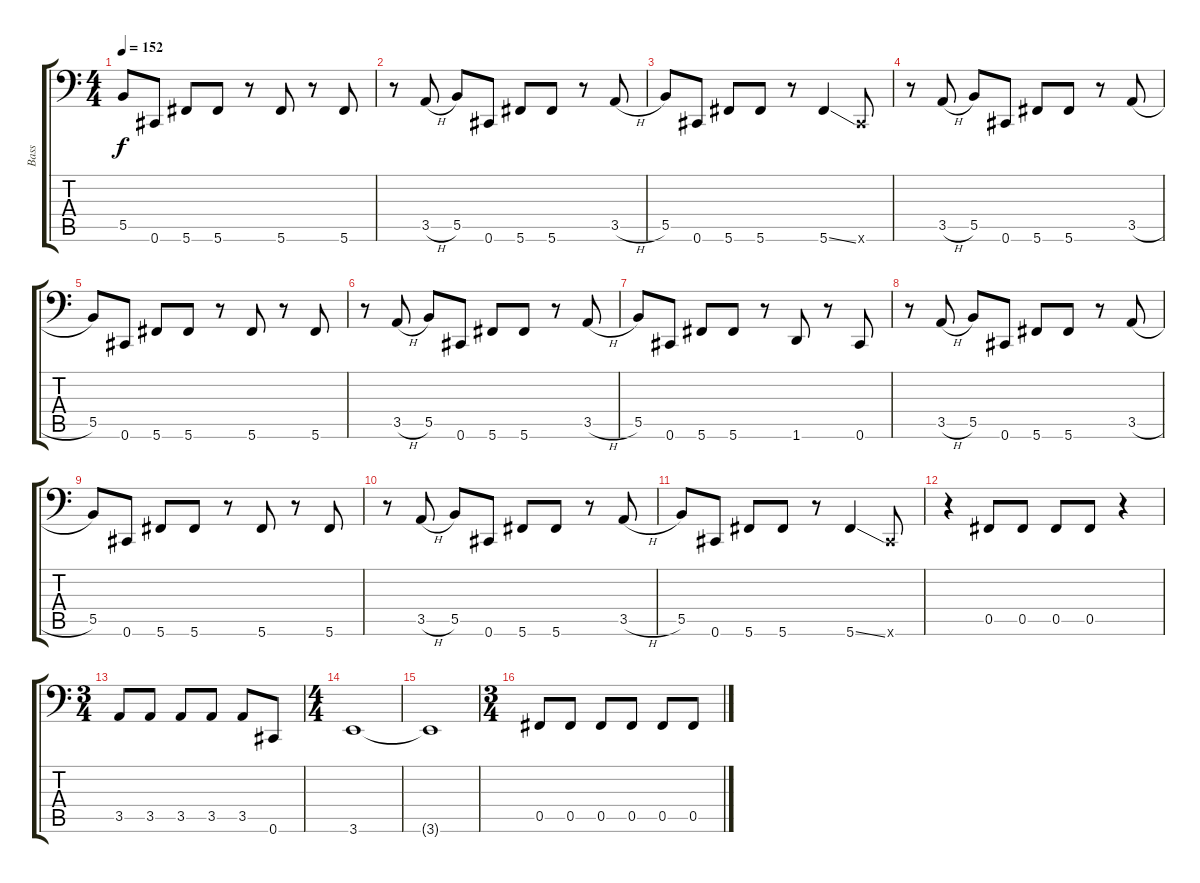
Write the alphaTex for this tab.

\track ("Bass" "Bass") {instrument electricbasspick}
\staff {score tabs}
\tuning (Db3 Ab2 E2 B1 Gb1 Db1) {hide}
\ts (4 4)
\tempo 152
\clef f4
\ks c
5.5.8{dy f} 0.6.8 5.6.8 5.6.8 r.8 5.6.8 r.8 5.6.8 |
r.8 3.5{h}.8 5.5.8 0.6.8 5.6.8 5.6.8 r.8 3.5{h}.8 |
5.5.8 0.6.8 5.6.8 5.6.8 r.8 5.6{ss}.4 0.6{x}.8 |
r.8 3.5{h}.8 5.5.8 0.6.8 5.6.8 5.6.8 r.8 3.5{h}.8 |
5.5.8 0.6.8 5.6.8 5.6.8 r.8 5.6.8 r.8 5.6.8 |
r.8 3.5{h}.8 5.5.8 0.6.8 5.6.8 5.6.8 r.8 3.5{h}.8 |
5.5.8 0.6.8 5.6.8 5.6.8 r.8 1.6.8 r.8 0.6.8 |
r.8 3.5{h}.8 5.5.8 0.6.8 5.6.8 5.6.8 r.8 3.5{h}.8 |
5.5.8 0.6.8 5.6.8 5.6.8 r.8 5.6.8 r.8 5.6.8 |
r.8 3.5{h}.8 5.5.8 0.6.8 5.6.8 5.6.8 r.8 3.5{h}.8 |
5.5.8 0.6.8 5.6.8 5.6.8 r.8 5.6{ss}.4 0.6{x}.8 |
r.4 0.5.8 0.5.8 0.5.8 0.5.8 r.4 |
\ts (3 4)
3.5.8 3.5.8 3.5.8 3.5.8 3.5.8 0.6.8 |
\ts (4 4)
3.6.1 |
3.6{t}.1 |
\ts (3 4)
0.5.8 0.5.8 0.5.8 0.5.8 0.5.8 0.5{ss}.8
